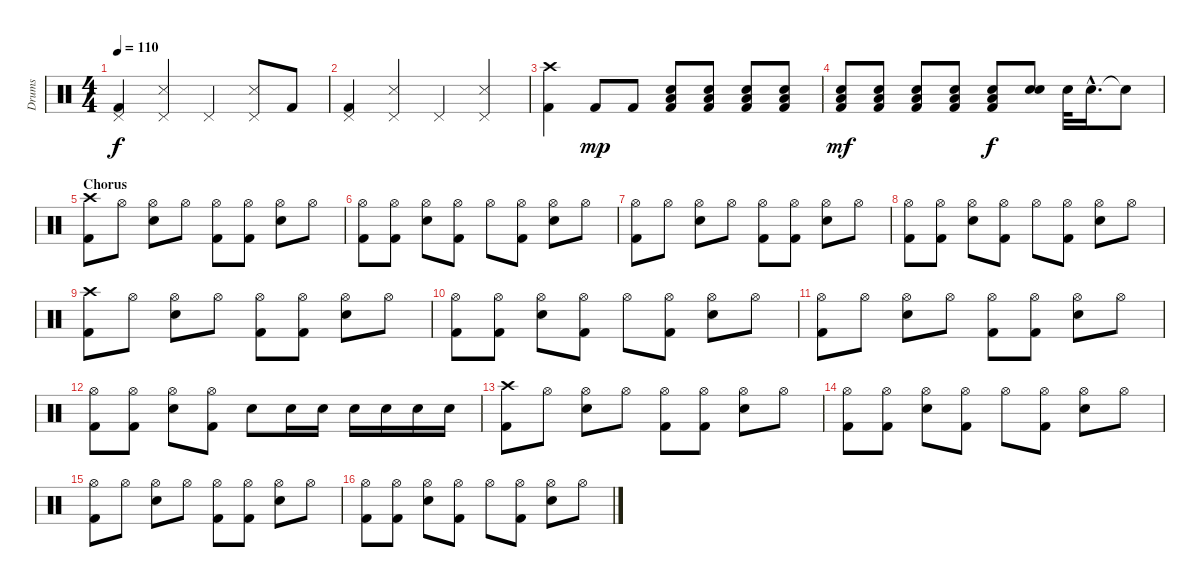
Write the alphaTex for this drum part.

\track ("Drums" "Drums") {instrument percussion}
\staff {score}
\articulation defaults
\ts (4 4)
\tempo 110
\clef neutral
\ks c
("Pedal Hi-Hat (hit)" "Kick (hit) 2").4{dy f} ("Pedal Hi-Hat (hit)" "Snare (side stick) 3").4 "Pedal Hi-Hat (hit)".4 ("Pedal Hi-Hat (hit)" "Snare (side stick) 3").8 "Kick (hit) 2".8 |
("Pedal Hi-Hat (hit)" "Kick (hit) 2").4 ("Pedal Hi-Hat (hit)" "Snare (side stick) 3").4 "Pedal Hi-Hat (hit)".4 ("Pedal Hi-Hat (hit)" "Snare (side stick) 3").4 |
("Crash high (hit)" "Kick (hit) 2").4 "Kick (hit) 2".8{dy mp} "Kick (hit) 2".8 ("Low Floor Tom (hit)" "Snare (hit) 2" "Kick (hit) 2").8 ("Low Floor Tom (hit)" "Snare (hit) 2" "Kick (hit) 2").8 ("Low Floor Tom (hit)" "Snare (hit) 2" "Kick (hit) 2").8 ("Low Floor Tom (hit)" "Snare (hit) 2" "Kick (hit) 2").8 |
("Low Floor Tom (hit)" "Snare (hit) 2" "Kick (hit) 2").8{dy mf} ("Low Floor Tom (hit)" "Snare (hit) 2" "Kick (hit) 2").8 ("Low Floor Tom (hit)" "Snare (hit) 2" "Kick (hit) 2").8 ("Low Floor Tom (hit)" "Snare (hit) 2" "Kick (hit) 2").8 ("Low Floor Tom (hit)" "Snare (hit) 2" "Kick (hit) 2").8{dy f} ("Snare (hit) 2" "Snare (hit) 2").8 "Snare (hit) 2".32 "Snare (hit) 2"{hac}.16{d} "Snare (hit)"{t}.8 |
\section ("" "Chorus")
("Crash high (hit)" "Kick (hit) 2").8 "Hi-Hat (open)".8 ("Hi-Hat (open)" "Snare (hit) 2").8 "Hi-Hat (open)".8 ("Hi-Hat (open)" "Kick (hit) 2").8 ("Hi-Hat (open)" "Kick (hit) 2").8 ("Hi-Hat (open)" "Snare (hit) 2").8 "Hi-Hat (open)".8 |
("Hi-Hat (open)" "Kick (hit) 2").8 ("Hi-Hat (open)" "Kick (hit) 2").8 ("Hi-Hat (open)" "Snare (hit) 2").8 ("Hi-Hat (open)" "Kick (hit) 2").8 "Hi-Hat (open)".8 ("Hi-Hat (open)" "Kick (hit) 2").8 ("Hi-Hat (open)" "Snare (hit) 2").8 "Hi-Hat (open)".8 |
("Hi-Hat (open)" "Kick (hit) 2").8 "Hi-Hat (open)".8 ("Hi-Hat (open)" "Snare (hit) 2").8 "Hi-Hat (open)".8 ("Hi-Hat (open)" "Kick (hit) 2").8 ("Hi-Hat (open)" "Kick (hit) 2").8 ("Hi-Hat (open)" "Snare (hit) 2").8 "Hi-Hat (open)".8 |
("Hi-Hat (open)" "Kick (hit) 2").8 ("Hi-Hat (open)" "Kick (hit) 2").8 ("Hi-Hat (open)" "Snare (hit) 2").8 ("Hi-Hat (open)" "Kick (hit) 2").8 "Hi-Hat (open)".8 ("Hi-Hat (open)" "Kick (hit) 2").8 ("Hi-Hat (open)" "Snare (hit) 2").8 "Hi-Hat (open)".8 |
("Crash high (hit)" "Kick (hit) 2").8 "Hi-Hat (open)".8 ("Hi-Hat (open)" "Snare (hit) 2").8 "Hi-Hat (open)".8 ("Hi-Hat (open)" "Kick (hit) 2").8 ("Hi-Hat (open)" "Kick (hit) 2").8 ("Hi-Hat (open)" "Snare (hit) 2").8 "Hi-Hat (open)".8 |
("Hi-Hat (open)" "Kick (hit) 2").8 ("Hi-Hat (open)" "Kick (hit) 2").8 ("Hi-Hat (open)" "Snare (hit) 2").8 ("Hi-Hat (open)" "Kick (hit) 2").8 "Hi-Hat (open)".8 ("Hi-Hat (open)" "Kick (hit) 2").8 ("Hi-Hat (open)" "Snare (hit) 2").8 "Hi-Hat (open)".8 |
("Hi-Hat (open)" "Kick (hit) 2").8 "Hi-Hat (open)".8 ("Hi-Hat (open)" "Snare (hit) 2").8 "Hi-Hat (open)".8 ("Hi-Hat (open)" "Kick (hit) 2").8 ("Hi-Hat (open)" "Kick (hit) 2").8 ("Hi-Hat (open)" "Snare (hit) 2").8 "Hi-Hat (open)".8 |
("Hi-Hat (open)" "Kick (hit) 2").8 ("Hi-Hat (open)" "Kick (hit) 2").8 ("Hi-Hat (open)" "Snare (hit) 2").8 ("Hi-Hat (open)" "Kick (hit) 2").8 "Snare (hit) 2".8 "Snare (hit) 2".16 "Snare (hit) 2".16 "Snare (hit) 2".16 "Snare (hit) 2".16 "Snare (hit) 2".16 "Snare (hit) 2".16 |
("Crash high (hit)" "Kick (hit) 2").8 "Hi-Hat (open)".8 ("Hi-Hat (open)" "Snare (hit) 2").8 "Hi-Hat (open)".8 ("Hi-Hat (open)" "Kick (hit) 2").8 ("Hi-Hat (open)" "Kick (hit) 2").8 ("Hi-Hat (open)" "Snare (hit) 2").8 "Hi-Hat (open)".8 |
("Hi-Hat (open)" "Kick (hit) 2").8 ("Hi-Hat (open)" "Kick (hit) 2").8 ("Hi-Hat (open)" "Snare (hit) 2").8 ("Hi-Hat (open)" "Kick (hit) 2").8 "Hi-Hat (open)".8 ("Hi-Hat (open)" "Kick (hit) 2").8 ("Hi-Hat (open)" "Snare (hit) 2").8 "Hi-Hat (open)".8 |
("Hi-Hat (open)" "Kick (hit) 2").8 "Hi-Hat (open)".8 ("Hi-Hat (open)" "Snare (hit) 2").8 "Hi-Hat (open)".8 ("Hi-Hat (open)" "Kick (hit) 2").8 ("Hi-Hat (open)" "Kick (hit) 2").8 ("Hi-Hat (open)" "Snare (hit) 2").8 "Hi-Hat (open)".8 |
("Hi-Hat (open)" "Kick (hit) 2").8 ("Hi-Hat (open)" "Kick (hit) 2").8 ("Hi-Hat (open)" "Snare (hit) 2").8 ("Hi-Hat (open)" "Kick (hit) 2").8 "Hi-Hat (open)".8 ("Hi-Hat (open)" "Kick (hit) 2").8 ("Hi-Hat (open)" "Snare (hit) 2").8 "Hi-Hat (open)".8
